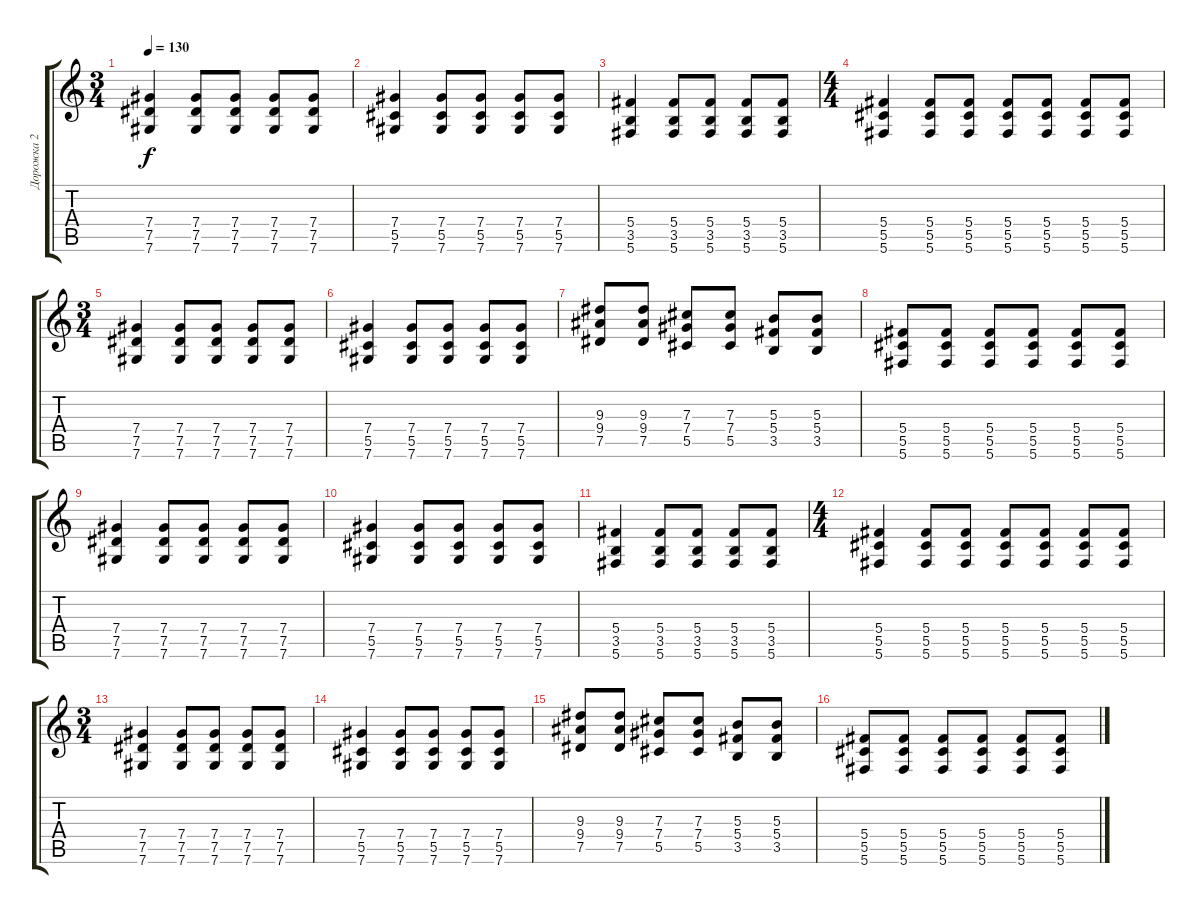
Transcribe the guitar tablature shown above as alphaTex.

\track ("Дорожка 2" "Дорожка 2") {instrument distortionguitar}
\staff {score tabs}
\tuning (Eb4 Bb3 Gb3 Db3 Ab2 Db2) {hide}
\ts (3 4)
\tempo 130
\clef g2
\ks c
(7.4 7.5 7.6).4{dy f} (7.4 7.5 7.6).8 (7.4 7.5 7.6).8 (7.4 7.5 7.6).8 (7.4 7.5 7.6).8 |
(7.4 5.5 7.6).4 (7.4 5.5 7.6).8 (7.4 5.5 7.6).8 (7.4 5.5 7.6).8 (7.4 5.5 7.6).8 |
(5.4 3.5 5.6).4 (5.4 3.5 5.6).8 (5.4 3.5 5.6).8 (5.4 3.5 5.6).8 (5.4 3.5 5.6).8 |
\ts (4 4)
(5.4 5.5 5.6).4 (5.4 5.5 5.6).8 (5.4 5.5 5.6).8 (5.4 5.5 5.6).8 (5.4 5.5 5.6).8 (5.4 5.5 5.6).8 (5.4 5.5 5.6).8 |
\ts (3 4)
(7.4 7.5 7.6).4 (7.4 7.5 7.6).8 (7.4 7.5 7.6).8 (7.4 7.5 7.6).8 (7.4 7.5 7.6).8 |
(7.4 5.5 7.6).4 (7.4 5.5 7.6).8 (7.4 5.5 7.6).8 (7.4 5.5 7.6).8 (7.4 5.5 7.6).8 |
(9.3 9.4 7.5).8 (9.3 9.4 7.5).8 (7.3 7.4 5.5).8 (7.3 7.4 5.5).8 (5.3 5.4 3.5).8 (5.3 5.4 3.5).8 |
(5.4 5.5 5.6).8 (5.4 5.5 5.6).8 (5.4 5.5 5.6).8 (5.4 5.5 5.6).8 (5.4 5.5 5.6).8 (5.4 5.5 5.6).8 |
(7.4 7.5 7.6).4 (7.4 7.5 7.6).8 (7.4 7.5 7.6).8 (7.4 7.5 7.6).8 (7.4 7.5 7.6).8 |
(7.4 5.5 7.6).4 (7.4 5.5 7.6).8 (7.4 5.5 7.6).8 (7.4 5.5 7.6).8 (7.4 5.5 7.6).8 |
(5.4 3.5 5.6).4 (5.4 3.5 5.6).8 (5.4 3.5 5.6).8 (5.4 3.5 5.6).8 (5.4 3.5 5.6).8 |
\ts (4 4)
(5.4 5.5 5.6).4 (5.4 5.5 5.6).8 (5.4 5.5 5.6).8 (5.4 5.5 5.6).8 (5.4 5.5 5.6).8 (5.4 5.5 5.6).8 (5.4 5.5 5.6).8 |
\ts (3 4)
(7.4 7.5 7.6).4 (7.4 7.5 7.6).8 (7.4 7.5 7.6).8 (7.4 7.5 7.6).8 (7.4 7.5 7.6).8 |
(7.4 5.5 7.6).4 (7.4 5.5 7.6).8 (7.4 5.5 7.6).8 (7.4 5.5 7.6).8 (7.4 5.5 7.6).8 |
(9.3 9.4 7.5).8 (9.3 9.4 7.5).8 (7.3 7.4 5.5).8 (7.3 7.4 5.5).8 (5.3 5.4 3.5).8 (5.3 5.4 3.5).8 |
(5.4 5.5 5.6).8 (5.4 5.5 5.6).8 (5.4 5.5 5.6).8 (5.4 5.5 5.6).8 (5.4 5.5 5.6).8 (5.4 5.5 5.6).8
